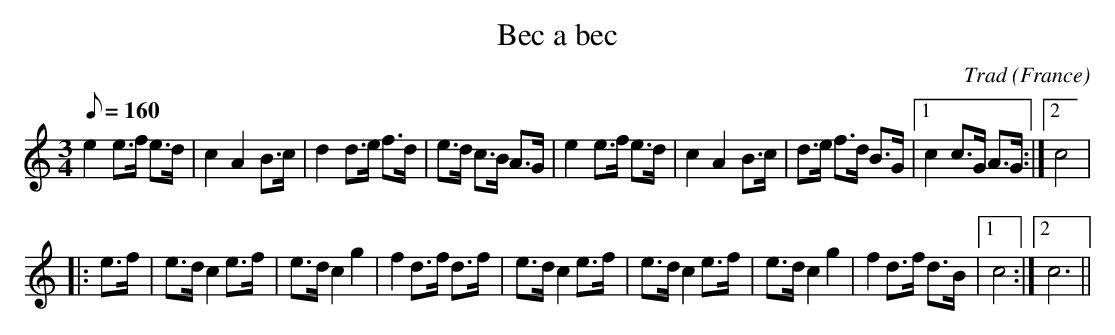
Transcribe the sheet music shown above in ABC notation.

X:1
T:Bec a bec
C:Trad
L:1/8
M:3/4
O:France
Q:160
K:C major
e2 e>f e>d|c2 A2 B>c|d2 d>e f>d|e>d c>B A>G|e2 e>f e>d|c2 A2 B>c|d>e f>d B>G|1c2 c>G A>G:|2c4|
|:e>f|e>d c2 e>f|e>d c2 g2|f2 d>f d>f|e>d c2 e>f|e>d c2 e>f|e>d c2 g2|f2 d>f d>B|1c4:|2c6||
